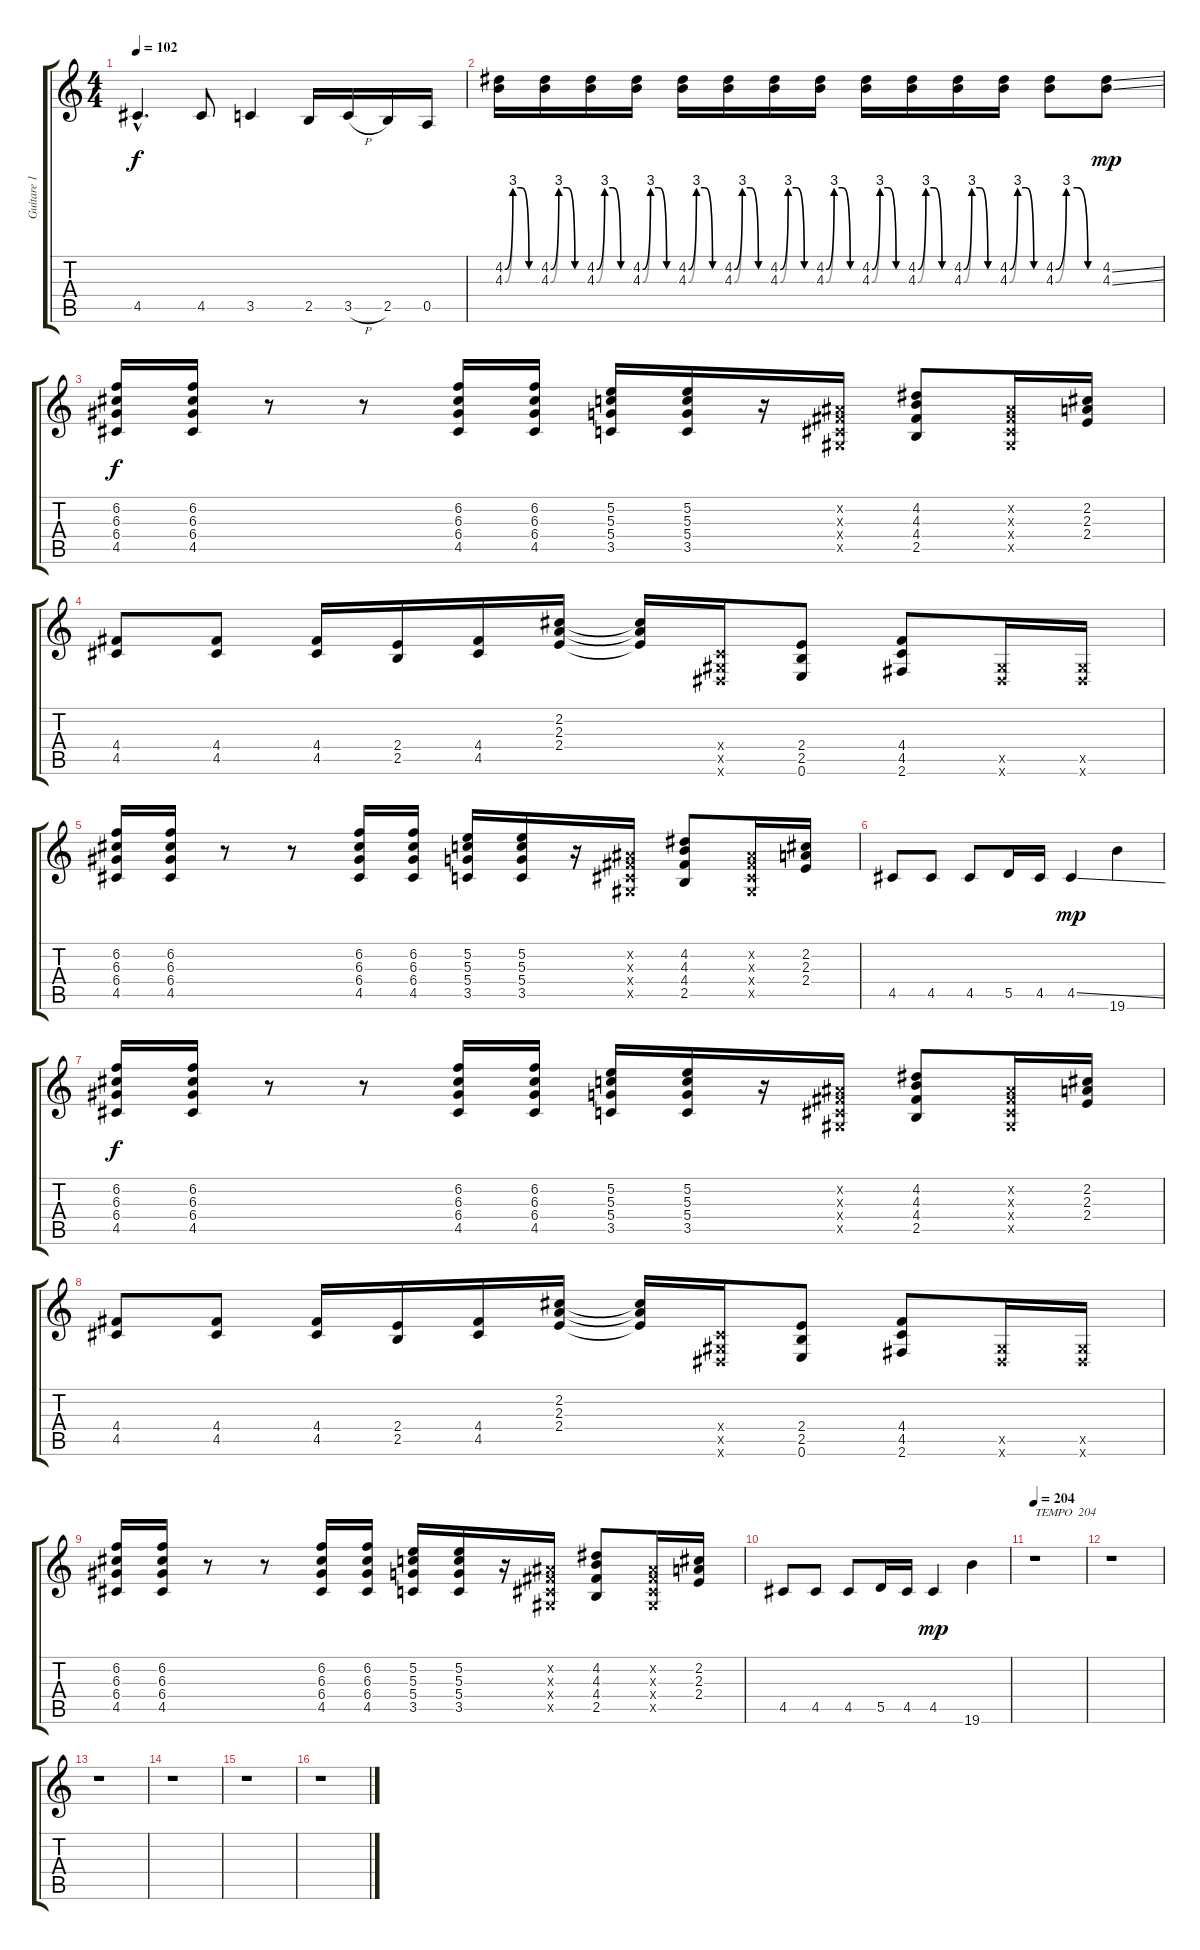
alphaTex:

\track ("Guitare 1" "Guitare 1") {instrument distortionguitar}
\staff {score tabs}
\tuning (E4 B3 G3 D3 A2 E2) {hide}
\ts (4 4)
\tempo 102
\clef g2
\ks c
4.5{hac}.4{d dy f} 4.5.8 3.5.4 2.5.16 3.5{h}.16 2.5.16 0.5.16 |
(4.2{be (custom 0 0 15 12 30 12 45 0 60 0)} 4.3{be (custom 0 0 15 12 30 12 45 0 60 0)}).16 (4.2{be (custom 0 0 15 12 30 12 45 0 60 0)} 4.3{be (custom 0 0 15 12 30 12 45 0 60 0)}).16 (4.2{be (custom 0 0 15 12 30 12 45 0 60 0)} 4.3{be (custom 0 0 15 12 30 12 45 0 60 0)}).16 (4.2{be (custom 0 0 15 12 30 12 45 0 60 0)} 4.3{be (custom 0 0 15 12 30 12 45 0 60 0)}).16 (4.2{be (custom 0 0 15 12 30 12 45 0 60 0)} 4.3{be (custom 0 0 15 12 30 12 45 0 60 0)}).16 (4.2{be (custom 0 0 15 12 30 12 45 0 60 0)} 4.3{be (custom 0 0 15 12 30 12 45 0 60 0)}).16 (4.2{be (custom 0 0 15 12 30 12 45 0 60 0)} 4.3{be (custom 0 0 15 12 30 12 45 0 60 0)}).16 (4.2{be (custom 0 0 15 12 30 12 45 0 60 0)} 4.3{be (custom 0 0 15 12 30 12 45 0 60 0)}).16 (4.2{be (custom 0 0 15 12 30 12 45 0 60 0)} 4.3{be (custom 0 0 15 12 30 12 45 0 60 0)}).16 (4.2{be (custom 0 0 15 12 30 12 45 0 60 0)} 4.3{be (custom 0 0 15 12 30 12 45 0 60 0)}).16 (4.2{be (custom 0 0 15 12 30 12 45 0 60 0)} 4.3{be (custom 0 0 15 12 30 12 45 0 60 0)}).16 (4.2{be (custom 0 0 15 12 30 12 45 0 60 0)} 4.3{be (custom 0 0 15 12 30 12 45 0 60 0)}).16 (4.2{be (custom 0 0 15 12 30 12 45 0 60 0)} 4.3{be (custom 0 0 15 12 30 12 45 0 60 0)}).8 (4.2{ss} 4.3{ss}).8{dy mp} |
(6.2 6.3 6.4 4.5).16{dy f} (6.2 6.3 6.4 4.5).16 r.8 r.8 (6.2 6.3 6.4 4.5).16 (6.2 6.3 6.4 4.5).16 (5.2 5.3 5.4 3.5).16 (5.2 5.3 5.4 3.5).16 r.16 (-1.2{x} -1.3{x} -1.4{x} -1.5{x}).16 (4.2 4.3 4.4 2.5).8 (-1.2{x} -1.3{x} -1.4{x} -1.5{x}).16 (2.2 2.3 2.4).16 |
(4.4 4.5).8 (4.4 4.5).8 (4.4 4.5).16 (2.4 2.5).16 (4.4 4.5).16 (2.2 2.3 2.4).16 (2.2{t} 2.3{t} 2.4{t}).16 (-1.4{x} -1.5{x} -1.6{x}).16 (2.4 2.5 0.6).8 (4.4 4.5 2.6).8 (-1.5{x} -1.6{x}).16 (-1.5{x} -1.6{x}).16 |
(6.2 6.3 6.4 4.5).16 (6.2 6.3 6.4 4.5).16 r.8 r.8 (6.2 6.3 6.4 4.5).16 (6.2 6.3 6.4 4.5).16 (5.2 5.3 5.4 3.5).16 (5.2 5.3 5.4 3.5).16 r.16 (-1.2{x} -1.3{x} -1.4{x} -1.5{x}).16 (4.2 4.3 4.4 2.5).8 (-1.2{x} -1.3{x} -1.4{x} -1.5{x}).16 (2.2 2.3 2.4).16 |
4.5.8 4.5.8 4.5.8 5.5.16 4.5.16 4.5{ss}.4{dy mp} 19.6.4 |
(6.2 6.3 6.4 4.5).16{dy f} (6.2 6.3 6.4 4.5).16 r.8 r.8 (6.2 6.3 6.4 4.5).16 (6.2 6.3 6.4 4.5).16 (5.2 5.3 5.4 3.5).16 (5.2 5.3 5.4 3.5).16 r.16 (-1.2{x} -1.3{x} -1.4{x} -1.5{x}).16 (4.2 4.3 4.4 2.5).8 (-1.2{x} -1.3{x} -1.4{x} -1.5{x}).16 (2.2 2.3 2.4).16 |
(4.4 4.5).8 (4.4 4.5).8 (4.4 4.5).16 (2.4 2.5).16 (4.4 4.5).16 (2.2 2.3 2.4).16 (2.2{t} 2.3{t} 2.4{t}).16 (-1.4{x} -1.5{x} -1.6{x}).16 (2.4 2.5 0.6).8 (4.4 4.5 2.6).8 (-1.5{x} -1.6{x}).16 (-1.5{x} -1.6{x}).16 |
(6.2 6.3 6.4 4.5).16 (6.2 6.3 6.4 4.5).16 r.8 r.8 (6.2 6.3 6.4 4.5).16 (6.2 6.3 6.4 4.5).16 (5.2 5.3 5.4 3.5).16 (5.2 5.3 5.4 3.5).16 r.16 (-1.2{x} -1.3{x} -1.4{x} -1.5{x}).16 (4.2 4.3 4.4 2.5).8 (-1.2{x} -1.3{x} -1.4{x} -1.5{x}).16 (2.2 2.3 2.4).16 |
4.5.8 4.5.8 4.5.8 5.5.16 4.5.16 4.5.4{dy mp} 19.6.4 |
\tempo 204
r.1{txt "TEMPO  204"} |
r.1 |
r.1 |
r.1 |
r.1 |
r.1
